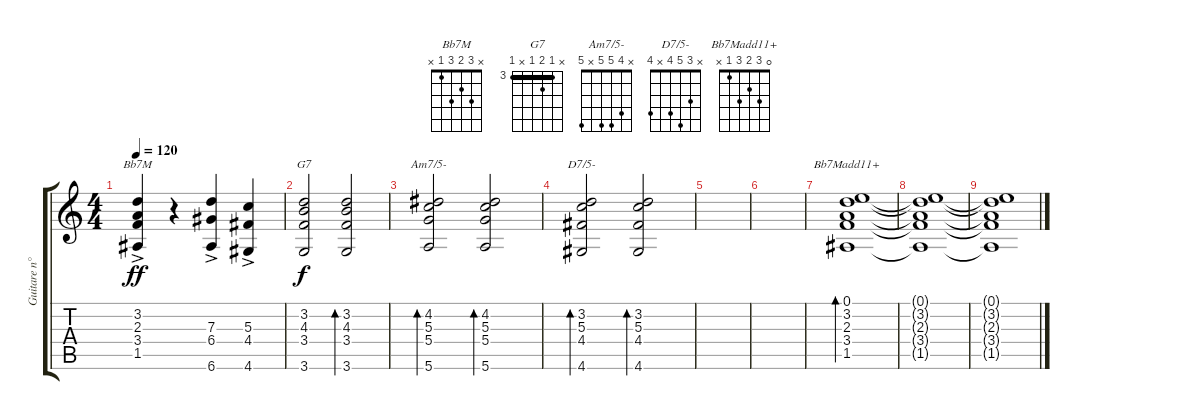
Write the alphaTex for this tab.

\track ("Guitare n°1" "Guitare n°") {instrument electricguitarjazz}
\staff {score tabs}
\tuning (E4 B3 G3 D3 A2 E2) {hide}
\chord ("Bb7M" x 3 2 3 1 x)
\chord ("G7" x 3 4 3 x 3) {firstfret 3 barre 3}
\chord ("Am7/5-" x 4 5 5 x 5)
\chord ("D7/5-" x 3 5 4 x 4)
\chord ("Bb7Madd11+" 0 3 2 3 1 x)
\ts (4 4)
\tempo 120
\clef g2
\ks c
(3.2 2.3 3.4 1.5{ac}).4{ch "Bb7M" dy ff} r.4 (7.3 6.4 6.6{ac}).4 (5.3 4.4 4.6{ac}).4 |
(3.2 4.3 3.4 3.6).2{ch "G7" dy f} (3.2 4.3 3.4 3.6).2{bd 240} |
(4.2 5.3 5.4 5.6).2{bd 240 ch "Am7/5-"} (4.2 5.3 5.4 5.6).2{bd 240} |
(3.2 5.3 4.4 4.6).2{bd 240 ch "D7/5-"} (3.2 5.3 4.4 4.6).2{bd 240} |
|
|
(0.1 3.2 2.3 3.4 1.5).1{bd 480 ch "Bb7Madd11+"} |
(0.1{t} 3.2{t} 2.3{t} 3.4{t} 1.5{t}).1 |
(0.1{t} 3.2{t} 2.3{t} 3.4{t} 1.5{t}).1
